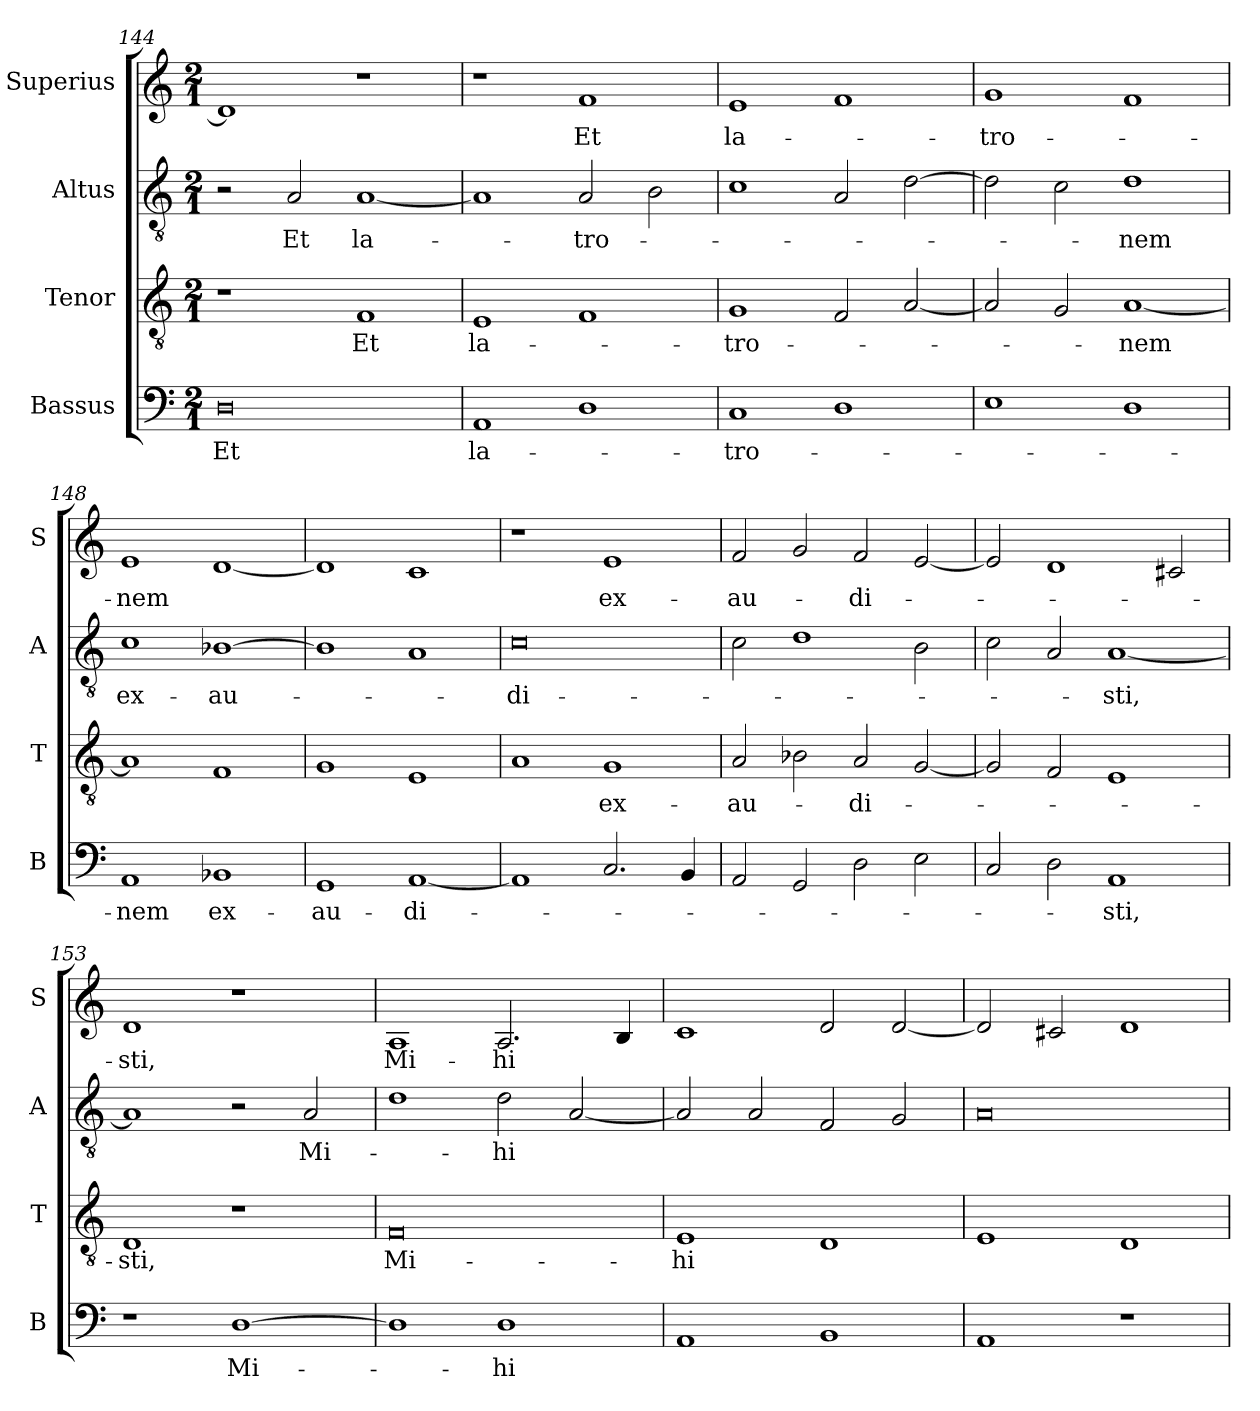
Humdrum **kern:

**kern	**text	**kern	**text	**kern	**text	**kern	**text
*part4	*part4	*part3	*part3	*part2	*part2	*part1	*part1
*staff4	*staff4	*staff3	*staff3	*staff2	*staff2	*staff1	*staff1
*I"Bassus	*	*I"Tenor	*	*I"Altus	*	*I"Superius	*
*I'B	*	*I'T	*	*I'A	*	*I'S	*
*clefF4	*	*clefGv2	*	*clefGv2	*	*clefG2	*
*k[]	*	*k[]	*	*k[]	*	*k[]	*
*M2/1	*	*M2/1	*	*M2/1	*	*M2/1	*
=144	=144	=144	=144	=144	=144	=144	=144
0D	Et	1r	.	2r	.	1d]	.
.	.	.	.	2A	Et	.	.
.	.	1F	Et	[1A	la-	1r	.
=145	=145	=145	=145	=145	=145	=145	=145
1AA	la-	1E	la-	1A]	.	1r	.
1D	.	1F	.	2A	-tro-	1f	Et
.	.	.	.	2B	.	.	.
=146	=146	=146	=146	=146	=146	=146	=146
1C	-tro-	1G	-tro-	1c	.	1e	la-
1D	.	2F	.	2A	.	1f	.
.	.	[2A	.	[2d	.	.	.
=147	=147	=147	=147	=147	=147	=147	=147
1E	.	2A]	.	2d]	.	1g	-tro-
.	.	2G	.	2c	.	.	.
1D	.	[1A	-nem	1d	-nem	1f	.
=148	=148	=148	=148	=148	=148	=148	=148
1AA	-nem	1A]	.	1c	ex-	1e	-nem
1BB-X	ex-	1F	.	[1B-X	-au-	[1d	.
=149	=149	=149	=149	=149	=149	=149	=149
1GG	-au-	1G	.	1B-]	.	1d]	.
[1AA	-di-	1E	.	1A	.	1c	.
=150	=150	=150	=150	=150	=150	=150	=150
1AA]	.	1A	.	0c	-di-	1r	.
2.C	.	1G	ex-	.	.	1e	ex-
4BB	.	.	.	.	.	.	.
=151	=151	=151	=151	=151	=151	=151	=151
2AA	.	2A	-au-	2c	.	2f	-au-
2GG	.	2B-X	.	1d	.	2g	.
2D	.	2A	-di-	.	.	2f	-di-
2E	.	[2G	.	2B	.	[2e	.
=152	=152	=152	=152	=152	=152	=152	=152
2C	.	2G]	.	2c	.	2e]	.
2D	.	2F	.	2A	.	1d	.
1AA	-sti,	1E	.	[1A	-sti,	.	.
.	.	.	.	.	.	2c#X	.
=153	=153	=153	=153	=153	=153	=153	=153
1r	.	1D	-sti,	1A]	.	1d	-sti,
[1D	Mi-	1r	.	2r	.	1r	.
.	.	.	.	2A	Mi-	.	.
=154	=154	=154	=154	=154	=154	=154	=154
1D]	.	0F	Mi-	1d	.	1A	Mi-
1D	-hi	.	.	2d	-hi	2.A	-hi
.	.	.	.	[2A	.	.	.
.	.	.	.	.	.	4B	.
=155	=155	=155	=155	=155	=155	=155	=155
1AA	.	1E	-hi	2A]	.	1c	.
.	.	.	.	2A	.	.	.
1BB	.	1D	.	2F	.	2d	.
.	.	.	.	2G	.	[2d	.
=156	=156	=156	=156	=156	=156	=156	=156
1AA	.	1E	.	0A	.	2d]	.
.	.	.	.	.	.	2c#X	.
1r	.	1D	.	.	.	1d	.
=	=	=	=	=	=	=	=
*-	*-	*-	*-	*-	*-	*-	*-
